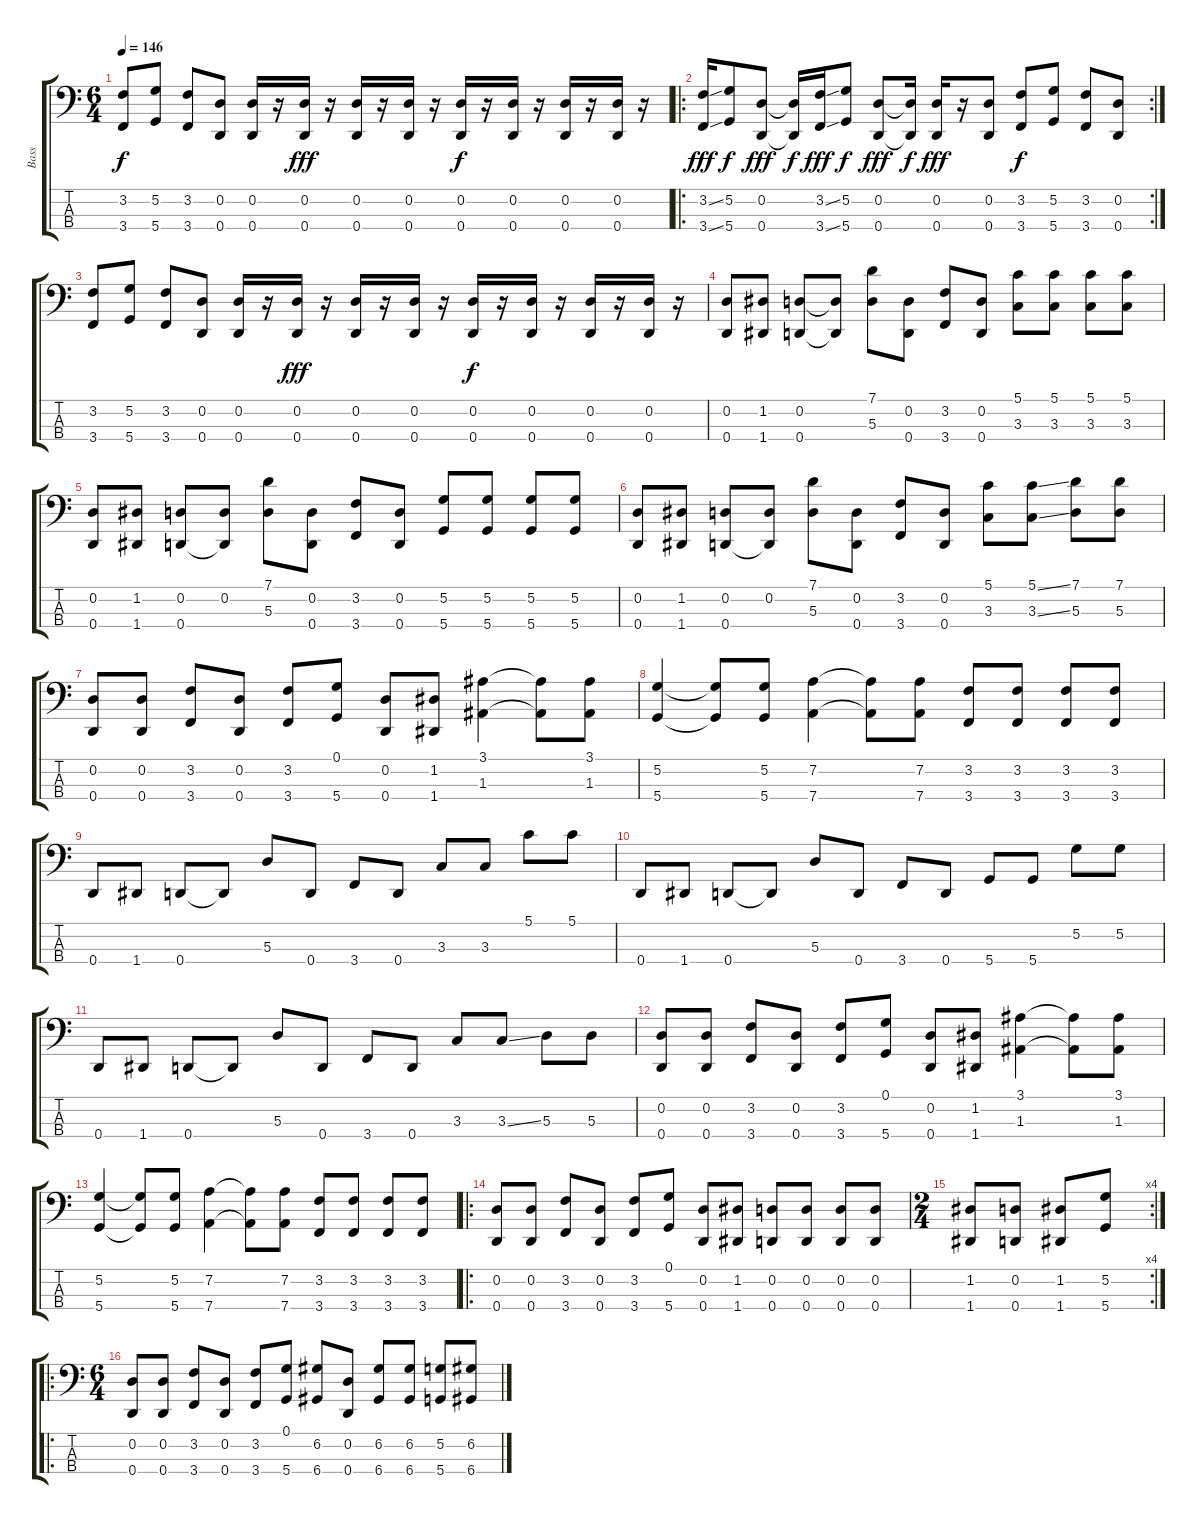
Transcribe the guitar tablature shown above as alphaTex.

\track ("Bass" "Bass") {instrument electricbasspick}
\staff {score tabs}
\tuning (G2 D2 A1 D1) {hide}
\ts (6 4)
\tempo 146
\clef f4
\ks c
(3.2 3.4).8{dy f} (5.2 5.4).8 (3.2 3.4).8 (0.2 0.4).8 (0.2 0.4).16 r.16 (0.2 0.4).16{dy fff} r.16 (0.2 0.4).16 r.16 (0.2 0.4).16 r.16 (0.2 0.4).16{dy f} r.16 (0.2 0.4).16 r.16 (0.2 0.4).16 r.16 (0.2 0.4).16 r.16 |
\ro
\rc 2
(3.2{ss} 3.4{ss}).16{dy fff} (5.2 5.4).8{dy f} (0.2 0.4).8{dy fff} (0.2{t} 0.4{t}).16{dy f} (3.2{ss} 3.4{ss}).16{dy fff} (5.2 5.4).8{dy f} (0.2 0.4).8{dy fff} (0.2{t} 0.4{t}).16{dy f} (0.2 0.4).16{dy fff} r.16 (0.2 0.4).8 (3.2 3.4).8{dy f} (5.2 5.4).8 (3.2 3.4).8 (0.2 0.4).8 |
(3.2 3.4).8 (5.2 5.4).8 (3.2 3.4).8 (0.2 0.4).8 (0.2 0.4).16 r.16 (0.2 0.4).16{dy fff} r.16 (0.2 0.4).16 r.16 (0.2 0.4).16 r.16 (0.2 0.4).16{dy f} r.16 (0.2 0.4).16 r.16 (0.2 0.4).16 r.16 (0.2 0.4).16 r.16 |
(0.2 0.4).8 (1.2 1.4).8 (0.2 0.4).8 (0.2{t} 0.4{t}).8 (7.1 5.3).8 (0.2 0.4).8 (3.2 3.4).8 (0.2 0.4).8 (5.1 3.3).8 (5.1 3.3).8 (5.1 3.3).8 (5.1 3.3).8 |
(0.2 0.4).8 (1.2 1.4).8 (0.2 0.4).8 (0.2 0.4{t}).8 (7.1 5.3).8 (0.2 0.4).8 (3.2 3.4).8 (0.2 0.4).8 (5.2 5.4).8 (5.2 5.4).8 (5.2 5.4).8 (5.2 5.4).8 |
(0.2 0.4).8 (1.2 1.4).8 (0.2 0.4).8 (0.2 0.4{t}).8 (7.1 5.3).8 (0.2 0.4).8 (3.2 3.4).8 (0.2 0.4).8 (5.1 3.3).8 (5.1{ss} 3.3{ss}).8 (7.1 5.3).8 (7.1 5.3).8 |
(0.2 0.4).8 (0.2 0.4).8 (3.2 3.4).8 (0.2 0.4).8 (3.2 3.4).8 (0.1 5.4).8 (0.2 0.4).8 (1.2 1.4).8 (3.1 1.3).4 (3.1{t} 1.3{t}).8 (3.1 1.3).8 |
(5.2 5.4).4 (5.2{t} 5.4{t}).8 (5.2 5.4).8 (7.2 7.4).4 (7.2{t} 7.4{t}).8 (7.2 7.4).8 (3.2 3.4).8 (3.2 3.4).8 (3.2 3.4).8 (3.2 3.4).8 |
0.4.8 1.4.8 0.4.8 0.4{t}.8 5.3.8 0.4.8 3.4.8 0.4.8 3.3.8 3.3.8 5.1.8 5.1.8 |
0.4.8 1.4.8 0.4.8 0.4{t}.8 5.3.8 0.4.8 3.4.8 0.4.8 5.4.8 5.4.8 5.2.8 5.2.8 |
0.4.8 1.4.8 0.4.8 0.4{t}.8 5.3.8 0.4.8 3.4.8 0.4.8 3.3.8 3.3{ss}.8 5.3.8 5.3.8 |
(0.2 0.4).8 (0.2 0.4).8 (3.2 3.4).8 (0.2 0.4).8 (3.2 3.4).8 (0.1 5.4).8 (0.2 0.4).8 (1.2 1.4).8 (3.1 1.3).4 (3.1{t} 1.3{t}).8 (3.1 1.3).8 |
(5.2 5.4).4 (5.2{t} 5.4{t}).8 (5.2 5.4).8 (7.2 7.4).4 (7.2{t} 7.4{t}).8 (7.2 7.4).8 (3.2 3.4).8 (3.2 3.4).8 (3.2 3.4).8 (3.2 3.4).8 |
\ro
(0.2 0.4).8 (0.2 0.4).8 (3.2 3.4).8 (0.2 0.4).8 (3.2 3.4).8 (0.1 5.4).8 (0.2 0.4).8 (1.2 1.4).8 (0.2 0.4).8 (0.2 0.4).8 (0.2 0.4).8 (0.2 0.4).8 |
\rc 4
\ts (2 4)
(1.2 1.4).8 (0.2 0.4).8 (1.2 1.4).8 (5.2 5.4).8 |
\ro
\ts (6 4)
(0.2 0.4).8 (0.2 0.4).8 (3.2 3.4).8 (0.2 0.4).8 (3.2 3.4).8 (0.1 5.4).8 (6.2 6.4).8 (0.2 0.4).8 (6.2 6.4).8 (6.2 6.4).8 (5.2 5.4).8 (6.2 6.4).8
